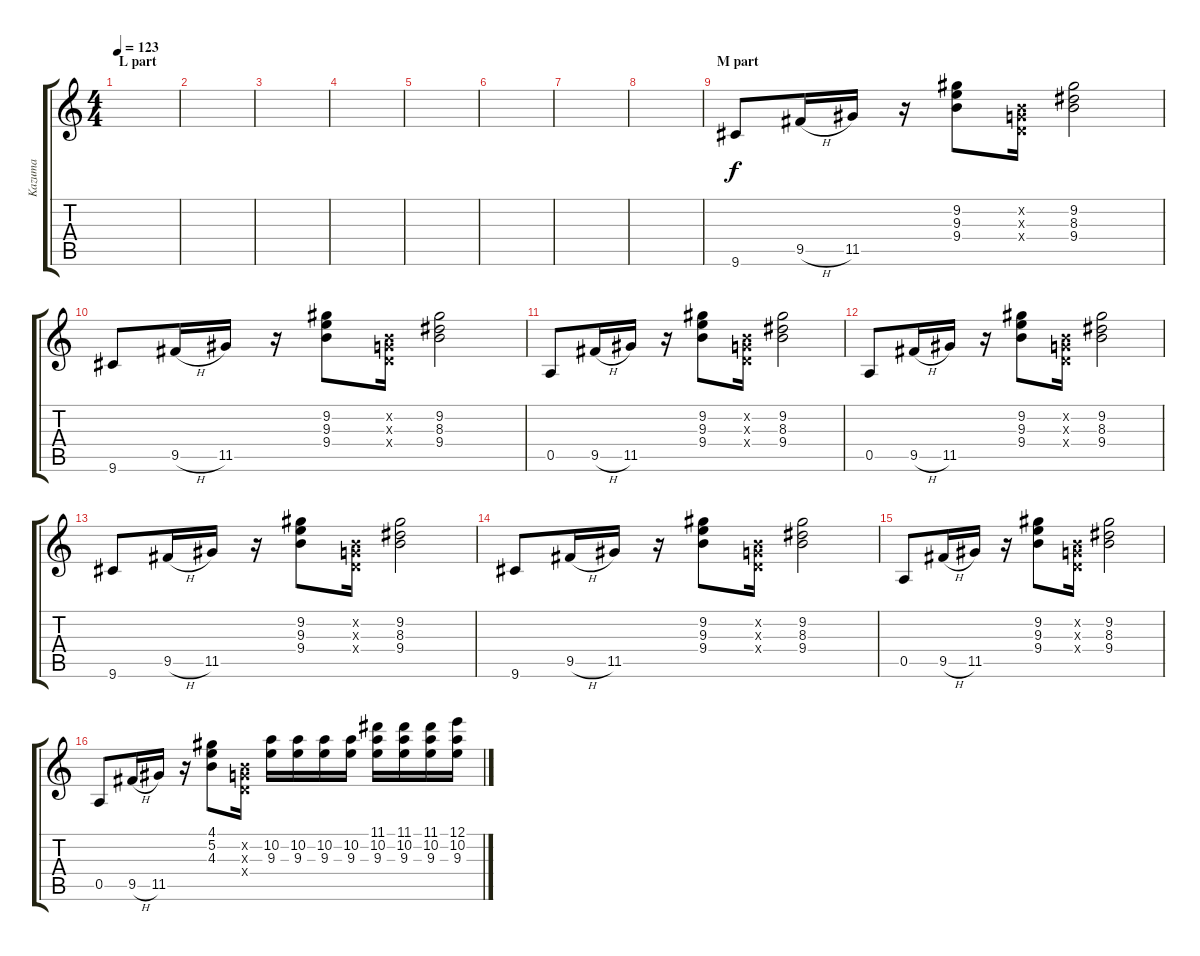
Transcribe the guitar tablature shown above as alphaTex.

\track ("Kazuma" "Kazuma") {instrument distortionguitar}
\staff {score tabs}
\tuning (E4 B3 G3 D3 A2 E2) {hide}
\ts (4 4)
\section ("" "L part")
\tempo 123
\clef g2
\ks c
|
|
|
|
|
|
|
|
\section ("" "M part")
9.6.8 9.5{h}.16 11.5.16 r.16 (9.2 9.3 9.4).8 (0.2{x} 0.3{x} 0.4{x}).16 (9.2 8.3 9.4).2 |
9.6.8 9.5{h}.16 11.5.16 r.16 (9.2 9.3 9.4).8 (0.2{x} 0.3{x} 0.4{x}).16 (9.2 8.3 9.4).2 |
0.5.8 9.5{h}.16 11.5.16 r.16 (9.2 9.3 9.4).8 (0.2{x} 0.3{x} 0.4{x}).16 (9.2 8.3 9.4).2 |
0.5.8 9.5{h}.16 11.5.16 r.16 (9.2 9.3 9.4).8 (0.2{x} 0.3{x} 0.4{x}).16 (9.2 8.3 9.4).2 |
9.6.8 9.5{h}.16 11.5.16 r.16 (9.2 9.3 9.4).8 (0.2{x} 0.3{x} 0.4{x}).16 (9.2 8.3 9.4).2 |
9.6.8 9.5{h}.16 11.5.16 r.16 (9.2 9.3 9.4).8 (0.2{x} 0.3{x} 0.4{x}).16 (9.2 8.3 9.4).2 |
0.5.8 9.5{h}.16 11.5.16 r.16 (9.2 9.3 9.4).8 (0.2{x} 0.3{x} 0.4{x}).16 (9.2 8.3 9.4).2 |
0.5.8 9.5{h}.16 11.5.16 r.16 (4.1 5.2 4.3).8 (0.2{x} 0.3{x} 0.4{x}).16 (10.2 9.3).16 (10.2 9.3).16 (10.2 9.3).16 (10.2 9.3).16 (11.1 10.2 9.3).16 (11.1 10.2 9.3).16 (11.1 10.2 9.3).16 (12.1 10.2 9.3).16
